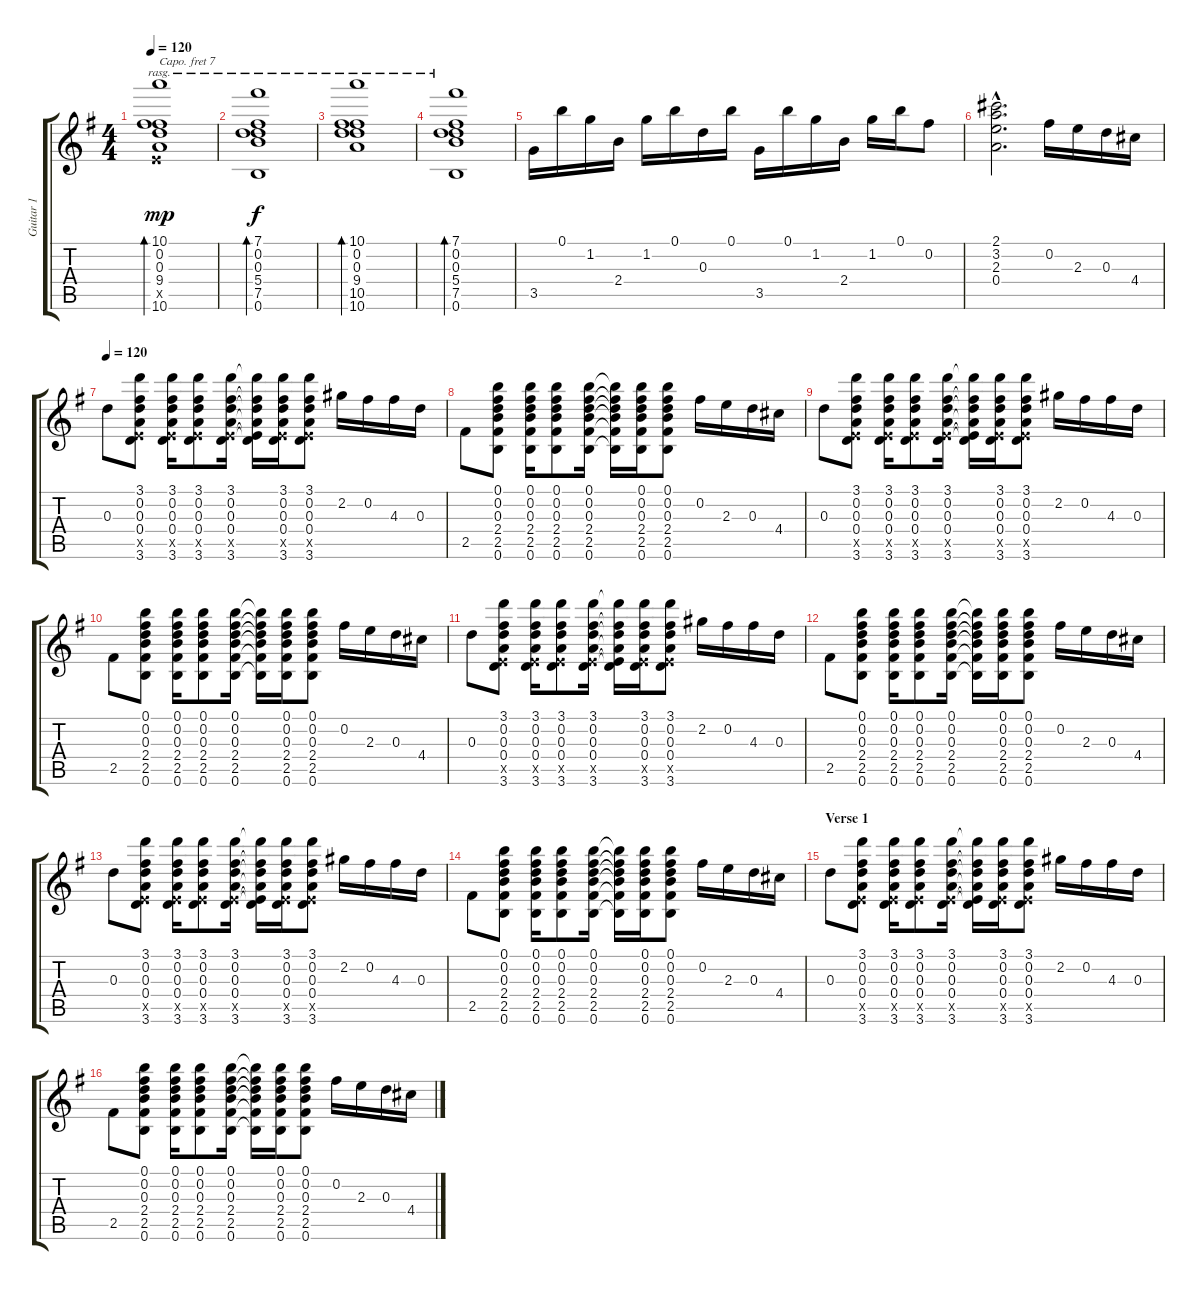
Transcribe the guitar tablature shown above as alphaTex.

\track ("Guitar 1" "Guitar 1") {instrument acousticguitarsteel}
\staff {score tabs}
\capo 7
\tuning (E4 B3 G3 D3 A2 E2) {hide}
\ts (4 4)
\tempo 120
\tempo 104
\tempo 120
\clef g2
\ks g
(10.1 0.2 0.3 9.4 0.5{x} 10.6).1{bd 240 rasg ii dy mp instrument acousticguitarsteel} |
(7.1 0.2 0.3 5.4 7.5 0.6).1{bd 240 rasg ii dy f} |
(10.1 0.2 0.3 9.4 10.5 10.6).1{bd 240 rasg ii} |
(7.1 0.2 0.3 5.4 7.5 0.6).1{bd 240 rasg ii} |
3.5.16 0.1.16 1.2.16 2.4.16 1.2.16 0.1.16 0.3.16 0.1.16 3.5.16 0.1.16 1.2.16 2.4.16 1.2.16 0.1.16 0.2.8 |
(2.1{hac} 3.2{hac} 2.3{hac} 0.4{hac}).2{d} 0.2.16 2.3.16 0.3.16 4.4.16 |
\tempo 120
0.3.8 (3.1 0.2 0.3 0.4 0.5{x} 3.6).8 (3.1 0.2 0.3 0.4 0.5{x} 3.6).16 (3.1 0.2 0.3 0.4 0.5{x} 3.6).8 (3.1 0.2 0.3 0.4 0.5{x} 3.6).16 (3.1{t} 0.2{t} 0.3{t} 0.4{t} 0.5{t} 3.6{t}).16 (3.1 0.2 0.3 0.4 0.5{x} 3.6).16 (3.1 0.2 0.3 0.4 0.5{x} 3.6).8 2.2.16 0.2.16 4.3.16 0.3.16 |
2.5.8 (0.1 0.2 0.3 2.4 2.5 0.6).8 (0.1 0.2 0.3 2.4 2.5 0.6).16 (0.1 0.2 0.3 2.4 2.5 0.6).8 (0.1 0.2 0.3 2.4 2.5 0.6).16 (0.1{t} 0.2{t} 0.3{t} 2.4{t} 2.5{t} 0.6{t}).16 (0.1 0.2 0.3 2.4 2.5 0.6).16 (0.1 0.2 0.3 2.4 2.5 0.6).8 0.2.16 2.3.16 0.3.16 4.4.16 |
0.3.8 (3.1 0.2 0.3 0.4 0.5{x} 3.6).8 (3.1 0.2 0.3 0.4 0.5{x} 3.6).16 (3.1 0.2 0.3 0.4 0.5{x} 3.6).8 (3.1 0.2 0.3 0.4 0.5{x} 3.6).16 (3.1{t} 0.2{t} 0.3{t} 0.4{t} 0.5{t} 3.6{t}).16 (3.1 0.2 0.3 0.4 0.5{x} 3.6).16 (3.1 0.2 0.3 0.4 0.5{x} 3.6).8 2.2.16 0.2.16 4.3.16 0.3.16 |
2.5.8 (0.1 0.2 0.3 2.4 2.5 0.6).8 (0.1 0.2 0.3 2.4 2.5 0.6).16 (0.1 0.2 0.3 2.4 2.5 0.6).8 (0.1 0.2 0.3 2.4 2.5 0.6).16 (0.1{t} 0.2{t} 0.3{t} 2.4{t} 2.5{t} 0.6{t}).16 (0.1 0.2 0.3 2.4 2.5 0.6).16 (0.1 0.2 0.3 2.4 2.5 0.6).8 0.2.16 2.3.16 0.3.16 4.4.16 |
0.3.8 (3.1 0.2 0.3 0.4 0.5{x} 3.6).8 (3.1 0.2 0.3 0.4 0.5{x} 3.6).16 (3.1 0.2 0.3 0.4 0.5{x} 3.6).8 (3.1 0.2 0.3 0.4 0.5{x} 3.6).16 (3.1{t} 0.2{t} 0.3{t} 0.4{t} 0.5{t} 3.6{t}).16 (3.1 0.2 0.3 0.4 0.5{x} 3.6).16 (3.1 0.2 0.3 0.4 0.5{x} 3.6).8 2.2.16 0.2.16 4.3.16 0.3.16 |
2.5.8 (0.1 0.2 0.3 2.4 2.5 0.6).8 (0.1 0.2 0.3 2.4 2.5 0.6).16 (0.1 0.2 0.3 2.4 2.5 0.6).8 (0.1 0.2 0.3 2.4 2.5 0.6).16 (0.1{t} 0.2{t} 0.3{t} 2.4{t} 2.5{t} 0.6{t}).16 (0.1 0.2 0.3 2.4 2.5 0.6).16 (0.1 0.2 0.3 2.4 2.5 0.6).8 0.2.16 2.3.16 0.3.16 4.4.16 |
0.3.8 (3.1 0.2 0.3 0.4 0.5{x} 3.6).8 (3.1 0.2 0.3 0.4 0.5{x} 3.6).16 (3.1 0.2 0.3 0.4 0.5{x} 3.6).8 (3.1 0.2 0.3 0.4 0.5{x} 3.6).16 (3.1{t} 0.2{t} 0.3{t} 0.4{t} 0.5{t} 3.6{t}).16 (3.1 0.2 0.3 0.4 0.5{x} 3.6).16 (3.1 0.2 0.3 0.4 0.5{x} 3.6).8 2.2.16 0.2.16 4.3.16 0.3.16 |
2.5.8 (0.1 0.2 0.3 2.4 2.5 0.6).8 (0.1 0.2 0.3 2.4 2.5 0.6).16 (0.1 0.2 0.3 2.4 2.5 0.6).8 (0.1 0.2 0.3 2.4 2.5 0.6).16 (0.1{t} 0.2{t} 0.3{t} 2.4{t} 2.5{t} 0.6{t}).16 (0.1 0.2 0.3 2.4 2.5 0.6).16 (0.1 0.2 0.3 2.4 2.5 0.6).8 0.2.16 2.3.16 0.3.16 4.4.16 |
\section ("" "Verse 1")
0.3.8 (3.1 0.2 0.3 0.4 0.5{x} 3.6).8 (3.1 0.2 0.3 0.4 0.5{x} 3.6).16 (3.1 0.2 0.3 0.4 0.5{x} 3.6).8 (3.1 0.2 0.3 0.4 0.5{x} 3.6).16 (3.1{t} 0.2{t} 0.3{t} 0.4{t} 0.5{t} 3.6{t}).16 (3.1 0.2 0.3 0.4 0.5{x} 3.6).16 (3.1 0.2 0.3 0.4 0.5{x} 3.6).8 2.2.16 0.2.16 4.3.16 0.3.16 |
2.5.8 (0.1 0.2 0.3 2.4 2.5 0.6).8 (0.1 0.2 0.3 2.4 2.5 0.6).16 (0.1 0.2 0.3 2.4 2.5 0.6).8 (0.1 0.2 0.3 2.4 2.5 0.6).16 (0.1{t} 0.2{t} 0.3{t} 2.4{t} 2.5{t} 0.6{t}).16 (0.1 0.2 0.3 2.4 2.5 0.6).16 (0.1 0.2 0.3 2.4 2.5 0.6).8 0.2.16 2.3.16 0.3.16 4.4.16
